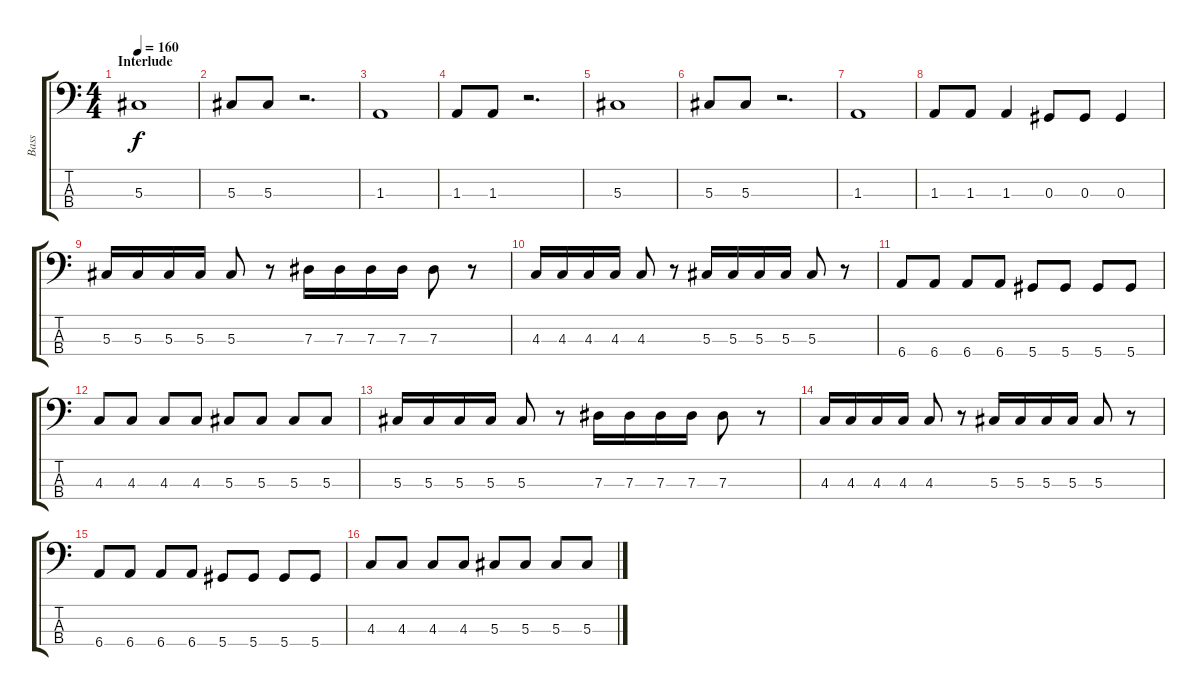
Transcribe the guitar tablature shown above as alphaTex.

\track ("Bass" "Bass") {instrument electricbassfinger}
\staff {score tabs}
\tuning (Gb2 Db2 Ab1 Eb1) {hide}
\ts (4 4)
\section ("" "Interlude")
\tempo 160
\clef f4
\ks c
5.3.1{dy f} |
5.3.8 5.3.8 r.2{d} |
1.3.1 |
1.3.8 1.3.8 r.2{d} |
5.3.1 |
5.3.8 5.3.8 r.2{d} |
1.3.1 |
1.3.8 1.3.8 1.3.4 0.3.8 0.3.8 0.3.4 |
5.3.16 5.3.16 5.3.16 5.3.16 5.3.8 r.8 7.3.16 7.3.16 7.3.16 7.3.16 7.3.8 r.8 |
4.3.16 4.3.16 4.3.16 4.3.16 4.3.8 r.8 5.3.16 5.3.16 5.3.16 5.3.16 5.3.8 r.8 |
6.4.8 6.4.8 6.4.8 6.4.8 5.4.8 5.4.8 5.4.8 5.4.8 |
4.3.8 4.3.8 4.3.8 4.3.8 5.3.8 5.3.8 5.3.8 5.3.8 |
5.3.16 5.3.16 5.3.16 5.3.16 5.3.8 r.8 7.3.16 7.3.16 7.3.16 7.3.16 7.3.8 r.8 |
4.3.16 4.3.16 4.3.16 4.3.16 4.3.8 r.8 5.3.16 5.3.16 5.3.16 5.3.16 5.3.8 r.8 |
6.4.8 6.4.8 6.4.8 6.4.8 5.4.8 5.4.8 5.4.8 5.4.8 |
4.3.8 4.3.8 4.3.8 4.3.8 5.3.8 5.3.8 5.3.8 5.3.8
